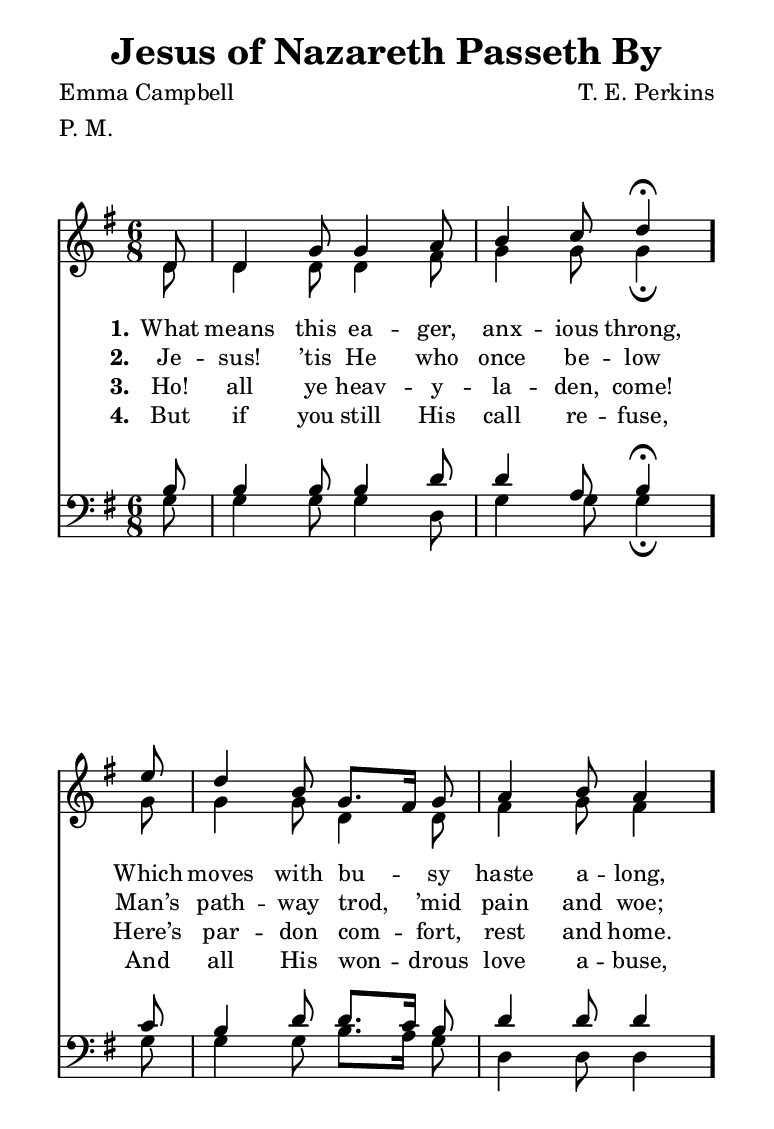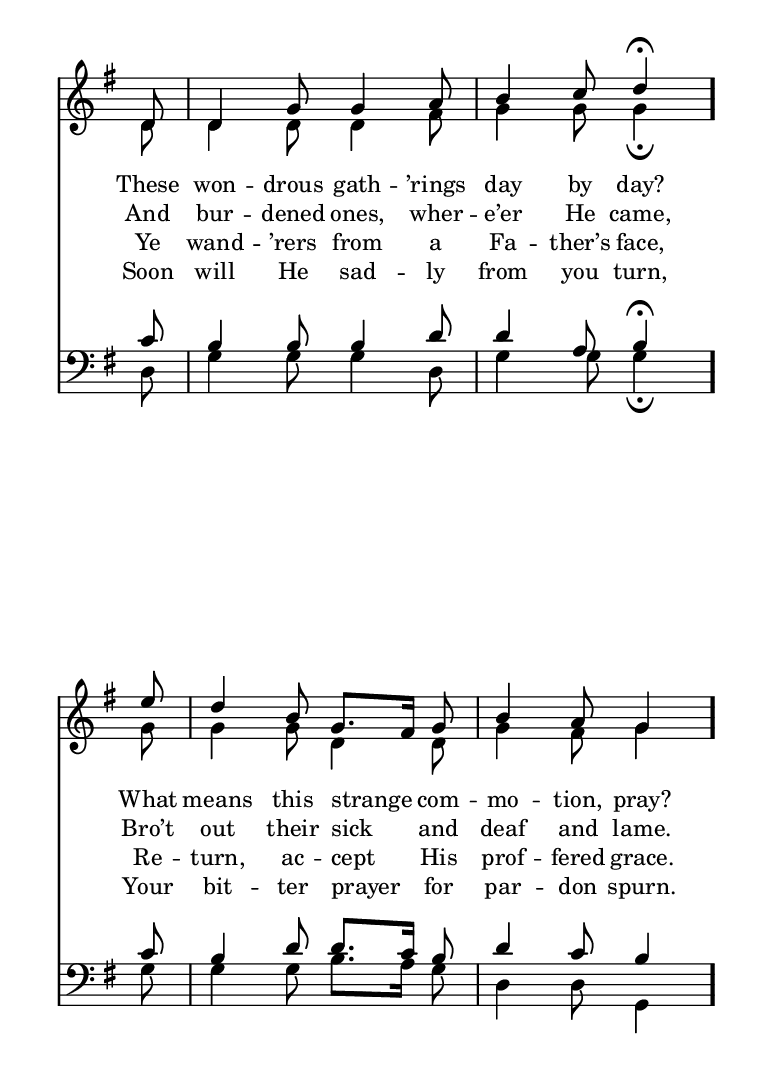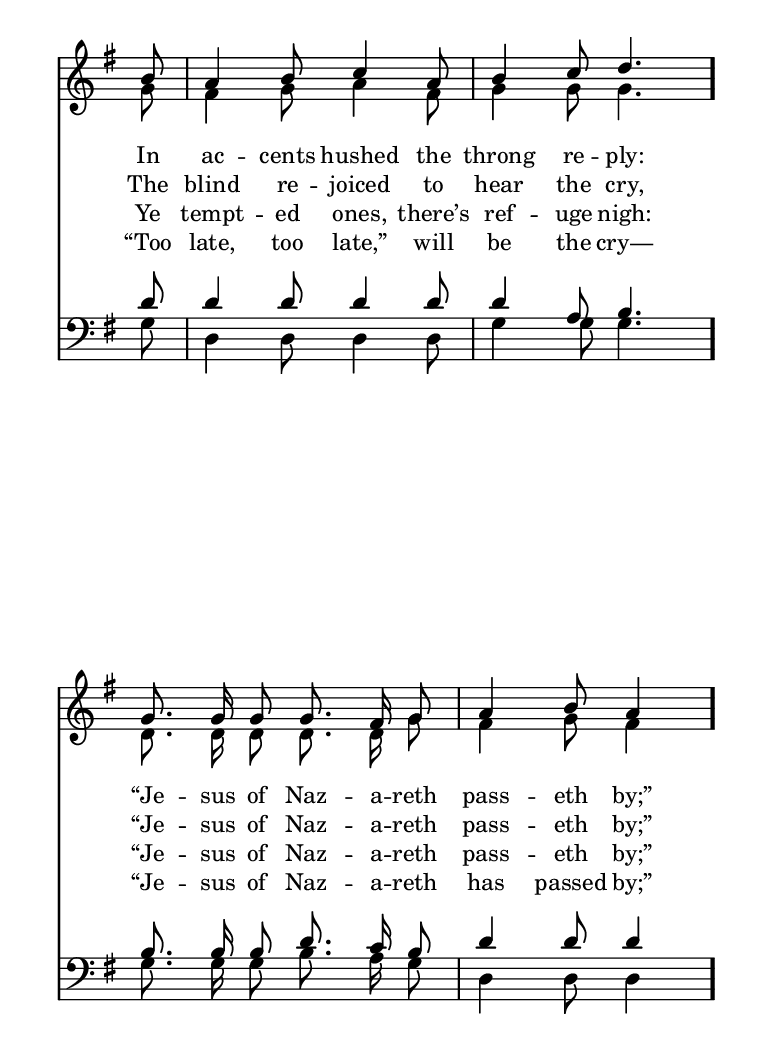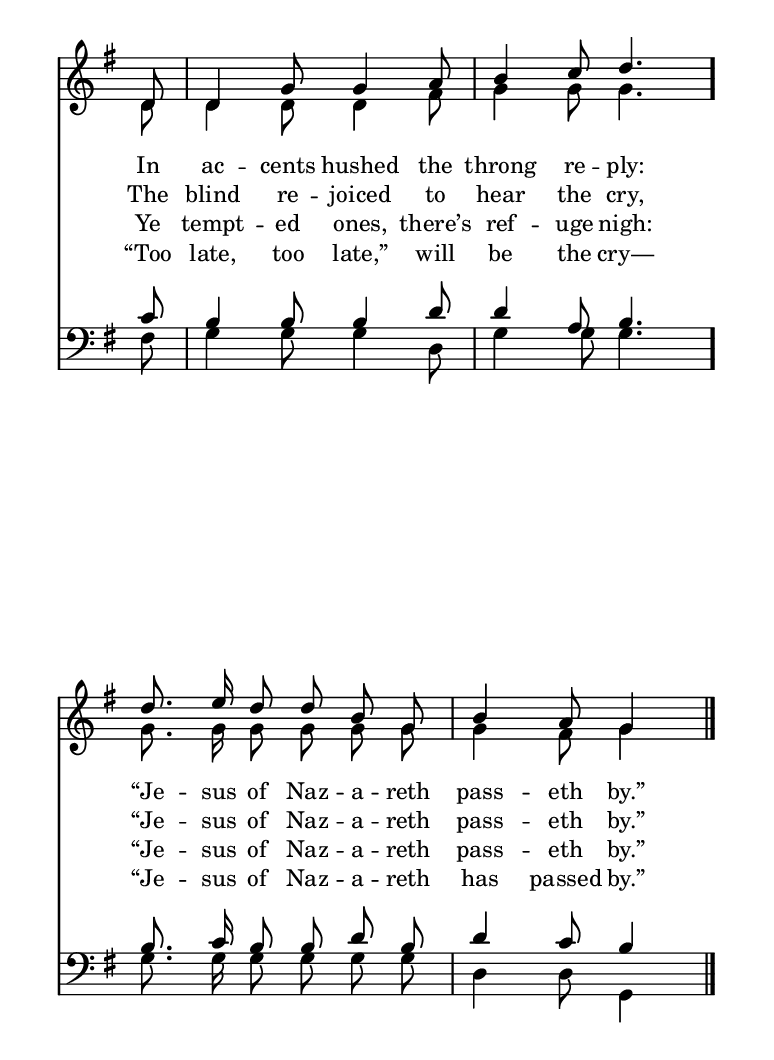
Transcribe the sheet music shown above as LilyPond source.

\include "common/global.ily"
\paper {
  \include "common/paper.ily"
  %ragged-bottom = ##t
  %ragged-last-bottom = ##t
  %systems-per-page = ##f
  %page-count = ##f
}

\header{
  hymnnumber = "20"
  title = "Jesus of Nazareth Passeth By"
  tunename = ""
  meter = "P. M."
  poet = "Emma Campbell"
  composer = "T. E. Perkins"
  %copyright = ""
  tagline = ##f
}

% for fermata in MIDI
ta = { \tempo 4=86 }
tb = { \tempo 4=43 }

patternAA = { \ta c8 | c4 c8 c4 c8      | c4 c8 \tb c4 \fermata \ta } %
patternAB = { \ta c8 | c4 c8 c4 c8      | c4 c8 c4.                 } %

patternBA = { \ta c8 | c4 c8 c8.[ c16] c8 | c4 c8 c4                  } %
patternBB = { \ta c8 | c4 c8 c4 c8      | c4 c8 c4                  } %

patternCA = { \ta c8. c16 c8 c8. c16 c8 | c4 c8 c4 } %
patternCB = { \ta c8. c16 c8 c8 c8 c8   | c4 c8 c4 } %

global = {
  \include "common/overrides.ily"
  \override Staff.TimeSignature.style = #'()
  \time 6/8
  \override Score.MetronomeMark.transparent = ##t % hide all fermata changes too
  \ta
  \key g \major
  \partial 8
  \autoBeamOff
}

notesSoprano = {
\global
\relative c' {

  \changePitch \patternAA { d  | d g g a     | b c d }
  \changePitch \patternBA { e  | d b g fis g | a b a }
  \changePitch \patternAA { d, | d g g a     | b c d }
  \changePitch \patternBA { e  | d b g fis g | b a g }

  \changePitch \patternAB { b              | a b c a | b c d }
  \changePitch \patternCA { g, g g g fis g | a b a   }
  \changePitch \patternAB { d,             | d g g a | b c d }
  \changePitch \patternCB { d e d d b g    | b a g   }

  \bar "|."

}
}

notesAlto = {
\global
\relative e' {

  \changePitch \patternAA { d | d d d fis | g g g     }
  \changePitch \patternBB { g | g g d d   | fis g fis }
  \changePitch \patternAA { d | d d d fis | g g g     }
  \changePitch \patternBB { g | g g d d   | g fis g   }

  \changePitch \patternAB { g           | fis g a fis | g g g }
  \changePitch \patternCA { d d d d d g | fis g fis   }
  \changePitch \patternAB { d           | d d d fis   | g g g }
  \changePitch \patternCB { g g g g g g | g fis g     }

}
}

notesTenor = {
\global
\relative a {

  \changePitch \patternAA { b | b b b d   | d a b }
  \changePitch \patternBA { c | b d d c b | d d d }
  \changePitch \patternAA { c | b b b d   | d a b }
  \changePitch \patternBA { c | b d d c b | d c b }

  \changePitch \patternAB { d           | d d d d | d a b }
  \changePitch \patternCA { b b b d c b | d d d   }
  \changePitch \patternAB { c           | b b b d | d a b }
  \changePitch \patternCB { b c b b d b | d c b   }

}
}

notesBass = {
\global
\relative f {

  \changePitch \patternAA { g | g g g d   | g g g  }
  \changePitch \patternBA { g | g g b a g | d d d  }
  \changePitch \patternAA { d | g g g d   | g g g  }
  \changePitch \patternBA { g | g g b a g | d d g, }

  \changePitch \patternAB { g'          | d d d d | g g g }
  \changePitch \patternCA { g g g b a g | d d d   }
  \changePitch \patternAB { fis g g g d | g g g   }
  \changePitch \patternCB { g g g g g g | d d g,  }

}
}

wordsA = \lyricmode {
\set stanza = "1."

What means this ea -- ger, anx -- ious throng, \bar "."
Which moves with bu -- sy haste a -- long, \bar "." \break
These won -- drous gath -- ’rings day by day? \bar "."
What means this strange com -- mo -- tion, pray? \bar "." \break
In ac -- cents hushed the throng re -- ply: \bar "."
“Je -- sus of Naz -- a -- reth pass -- eth by;” \bar "." \break
In ac -- cents hushed the throng re -- ply: \bar "."
“Je -- sus of Naz -- a -- reth pass -- eth by.” \bar "." \break

}

wordsB = \lyricmode {
\set stanza = "2."

Je -- sus! ’tis He who once be -- low
Man’s path -- way trod, ’mid pain and woe;
And bur -- dened ones, wher -- e’er He came,
Bro’t out their sick and deaf and lame.
The blind re -- joiced to hear the cry,
“Je -- sus of Naz -- a -- reth pass -- eth by;”
The blind re -- joiced to hear the cry,
“Je -- sus of Naz -- a -- reth pass -- eth by.”

}

wordsC = \lyricmode {
\set stanza = "3."

Ho! all ye heav -- y -- la -- den, come!
Here’s par -- don com -- fort, rest and home.
Ye wand -- ’rers from a Fa -- ther’s face,
Re -- turn, ac -- cept His prof -- fered grace.
Ye tempt -- ed ones, there’s ref -- uge nigh:
“Je -- sus of Naz -- a -- reth pass -- eth by;”
Ye tempt -- ed ones, there’s ref -- uge nigh:
“Je -- sus of Naz -- a -- reth pass -- eth by.”

}

wordsD = \lyricmode {
\set stanza = "4."

But if you still His call re -- fuse,
And all His won -- drous love a -- buse,
Soon will He sad -- ly from you turn,
Your bit -- ter prayer for par -- don spurn.
“Too late, too late,” will be the cry—
“Je -- sus of Naz -- a -- reth has passed by;”
“Too late, too late,” will be the cry—
“Je -- sus of Naz -- a -- reth has passed by.”

}

\score {
  \context ChoirStaff <<
    \context Staff = upper <<
      \set ChoirStaff.systemStartDelimiter = #'SystemStartBar
      \context Voice  = sopranos { \voiceOne << \notesSoprano >> }
      \context Voice  = altos { \voiceTwo << \notesAlto >> }
      \context Lyrics = one   \lyricsto sopranos \wordsA
      \context Lyrics = two   \lyricsto sopranos \wordsB
      \context Lyrics = three \lyricsto sopranos \wordsC
      \context Lyrics = four  \lyricsto sopranos \wordsD
      %\context Lyrics = five  \lyricsto sopranos \wordsE
    >>
    \context Staff = men <<
      \clef bass
      \context Voice  = tenors { \voiceOne << \notesTenor >> }
      \context Voice  = basses { \voiceTwo << \notesBass >> }
    >>
  >>
  \layout {
    \include "common/layout.ily"
  }
  \midi{
    \include "common/midi.ily"
  }
}

\version "2.18.0"  % necessary for upgrading to future LilyPond versions.

% vi:set et ts=2 sw=2 ai nocindent syntax=lilypond
